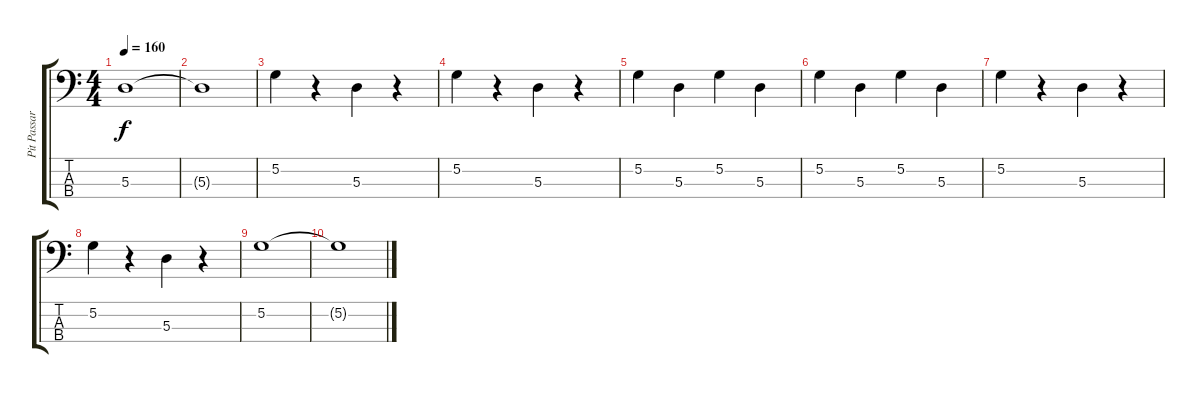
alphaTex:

\track ("Pit Passarell" "Pit Passar") {instrument electricbassfinger}
\staff {score tabs}
\tuning (G2 D2 A1 E1) {hide}
\ts (4 4)
\tempo 160
\clef f4
\ks c
5.3.1{dy f} |
5.3{t}.1 |
5.2.4 r.4 5.3.4 r.4 |
5.2.4 r.4 5.3.4 r.4 |
5.2.4 5.3.4 5.2.4 5.3.4 |
5.2.4 5.3.4 5.2.4 5.3.4 |
5.2.4 r.4 5.3.4 r.4 |
5.2.4 r.4 5.3.4 r.4 |
5.2.1 |
5.2{t}.1
